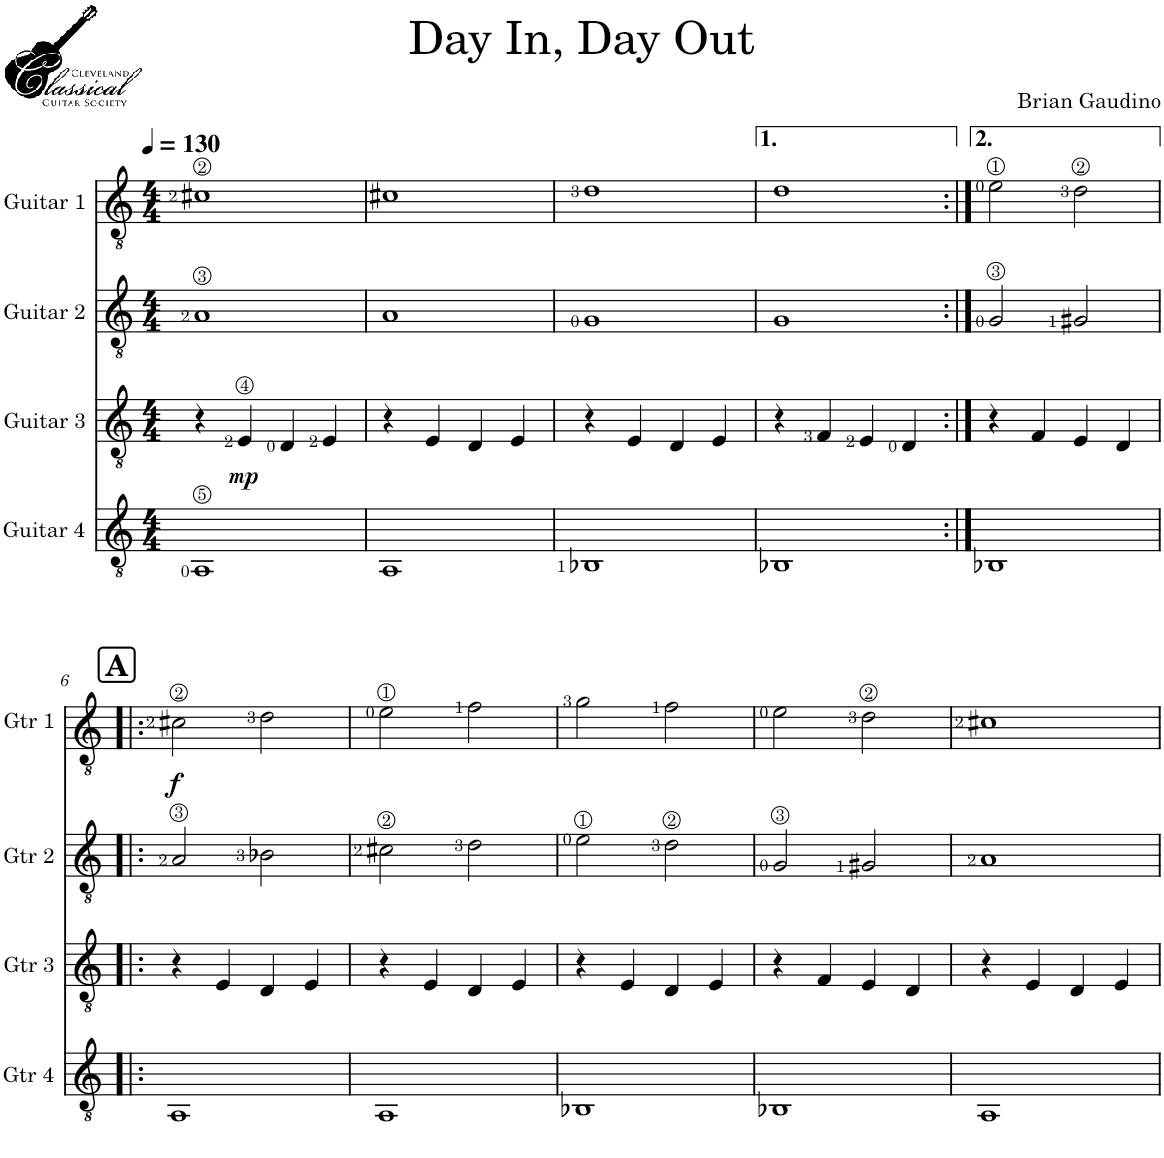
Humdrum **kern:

**kern	**kern	**dynam	**kern	**kern	**dynam
*part4	*part3	*part3	*part2	*part1	*part1
*staff4	*staff3	*staff3	*staff2	*staff1	*staff1
*I"Guitar 4	*I"Guitar 3	*	*I"Guitar 2	*I"Guitar 1	*
*I'Gtr 4	*I'Gtr 3	*	*I'Gtr 2	*I'Gtr 1	*
*clefGv2	*clefGv2	*	*clefGv2	*clefGv2	*
*k[]	*k[]	*	*k[]	*k[]	*
*M4/4	*M4/4	*	*M4/4	*M4/4	*
*MM130	*MM130	*	*MM130	*MM130	*
=1	=1	=1	=1	=1	=1
1AA	4r	.	1A	1c#X	.
!	!	!LO:DY:b	!	!	!
.	4E/	mp	.	.	.
.	4D/	.	.	.	.
.	4E/	.	.	.	.
=2	=2	=2	=2	=2	=2
1AA	4r	.	1A	1c#X	.
.	4E/	.	.	.	.
.	4D/	.	.	.	.
.	4E/	.	.	.	.
=3	=3	=3	=3	=3	=3
1BB-X	4r	.	1G	1d	.
.	4E/	.	.	.	.
.	4D/	.	.	.	.
.	4E/	.	.	.	.
=4	=4	=4	=4	=4	=4
1BB-X	4r	.	1G	1d	.
.	4F/	.	.	.	.
.	4E/	.	.	.	.
.	4D/	.	.	.	.
=5:|!	=5:|!	=5:|!	=5:|!	=5:|!	=5:|!
1BB-X	4r	.	2G/	2e\	.
.	4F/	.	.	.	.
.	4E/	.	2G#X/	2d\	.
.	4D/	.	.	.	.
!!LO:LB:g=z
!!LO:REH:place=s1:a:B:cj:fs=14:t=A
=6!|:	=6!|:	=6!|:	=6!|:	=6!|:	=6!|:
!	!	!	!	!	!LO:DY:b
1AA	4r	.	2A/	2c#X\	f
.	4E/	.	.	.	.
.	4D/	.	2B-X\	2d\	.
.	4E/	.	.	.	.
=7	=7	=7	=7	=7	=7
1AA	4r	.	2c#X\	2e\	.
.	4E/	.	.	.	.
.	4D/	.	2d\	2f\	.
.	4E/	.	.	.	.
=8	=8	=8	=8	=8	=8
1BB-X	4r	.	2e\	2g\	.
.	4E/	.	.	.	.
.	4D/	.	2d\	2f\	.
.	4E/	.	.	.	.
=9	=9	=9	=9	=9	=9
1BB-X	4r	.	2G/	2e\	.
.	4F/	.	.	.	.
.	4E/	.	2G#X/	2d\	.
.	4D/	.	.	.	.
=10	=10	=10	=10	=10	=10
1AA	4r	.	1A	1c#X	.
.	4E/	.	.	.	.
.	4D/	.	.	.	.
.	4E/	.	.	.	.
=	=	=	=	=	=
*-	*-	*-	*-	*-	*-
